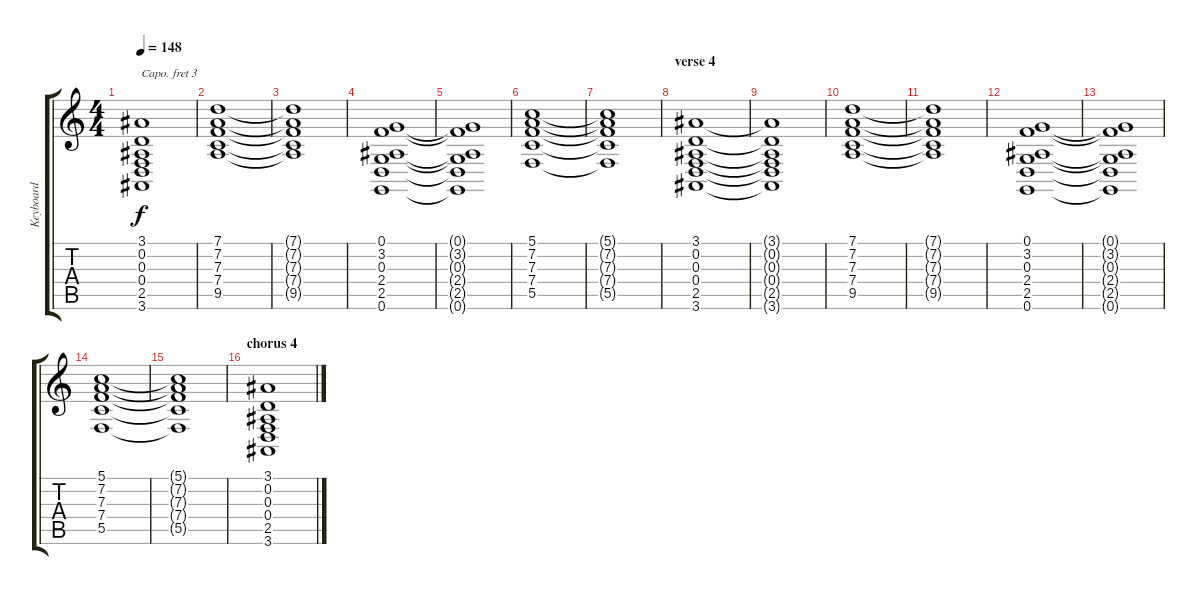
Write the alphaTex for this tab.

\track ("Keyboard" "Keyboard") {instrument pad8sweep}
\staff {score tabs}
\capo 3
\tuning (E4 B3 G3 D3 A2 E2) {hide}
\ts (4 4)
\tempo 148
\clef g2
\ks c
(3.1{t} 0.2{t} 0.3{t} 0.4{t} 2.5{t} 3.6{t}).1{dy f} |
(7.1 7.2 7.3 7.4 9.5).1 |
(7.1{t} 7.2{t} 7.3{t} 7.4{t} 9.5{t}).1 |
(0.1 3.2 0.3 2.4 2.5 0.6).1 |
(0.1{t} 3.2{t} 0.3{t} 2.4{t} 2.5{t} 0.6{t}).1 |
(5.1 7.2 7.3 7.4 5.5).1 |
(5.1{t} 7.2{t} 7.3{t} 7.4{t} 5.5{t}).1 |
\section ("" "verse 4")
(3.1 0.2 0.3 0.4 2.5 3.6).1 |
(3.1{t} 0.2{t} 0.3{t} 0.4{t} 2.5{t} 3.6{t}).1 |
(7.1 7.2 7.3 7.4 9.5).1 |
(7.1{t} 7.2{t} 7.3{t} 7.4{t} 9.5{t}).1 |
(0.1 3.2 0.3 2.4 2.5 0.6).1 |
(0.1{t} 3.2{t} 0.3{t} 2.4{t} 2.5{t} 0.6{t}).1 |
(5.1 7.2 7.3 7.4 5.5).1 |
(5.1{t} 7.2{t} 7.3{t} 7.4{t} 5.5{t}).1 |
\section ("" "chorus 4")
(3.1 0.2 0.3 0.4 2.5 3.6).1
